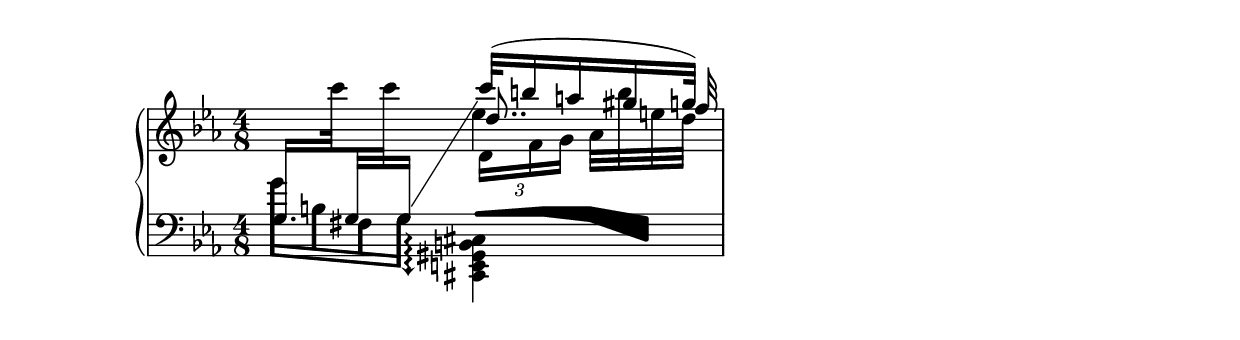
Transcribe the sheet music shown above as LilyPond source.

%% DO NOT EDIT this file manually; it is automatically
%% generated from LSR http://lsr.dsi.unimi.it
%% Make any changes in LSR itself, or in Documentation/snippets/new/ ,
%% and then run scripts/auxiliar/makelsr.py
%%
%% This file is in the public domain.
\version "2.17.0"

\header {
  lsrtags = "headword"

  texidoc = "
Random complex notation

"
  doctitle = "Screech and Boink"
} % begin verbatim

\score {
  \context PianoStaff <<
    \new Staff = "up" {
      \time 4/8
      \key c \minor
      <<
        {
          \revert Stem #'direction
          \change Staff = down
          \set subdivideBeams = ##t
          g16.[
          \change Staff = up
          c'''32
          \change Staff = down
          g32
          \change Staff = up
          c'''32
          \change Staff = down
          g16]
          \change Staff = up
          \stemUp
          \set followVoice = ##t
          c'''32([ b''16 a''16 gis''16 g''32)]
        }
        \\
        { s4 \times 2/3 { d'16[ f' g'] } as'32[ b''32 e'' d''] }
        \\
        { s4 \autoBeamOff d''8.. f''32  }
        \\
        { s4 es''4 }
      >>
    }
    \new Staff = "down" {
      \clef bass
      \key c \minor
      \set subdivideBeams = ##f
      \override Stem #'french-beaming = ##t
      \override Beam #'beam-thickness = #0.3
      \override Stem #'thickness = #4.0
      g'16[ b16 fis16 g16]
      <<
        \makeClusters {
          as16 <as b> <g b> <g cis>
        }
        \\
        {
          \override Staff.Arpeggio #'arpeggio-direction = #DOWN
          <cis, e, gis, b, cis>4\arpeggio
        }
      >>
    }
  >>
  \midi {
    \tempo 8 = 60
  }
  \layout {
    ragged-right = ##t
    \context {
      \Staff
      \consists "Horizontal_bracket_engraver"
    }
  }
}
